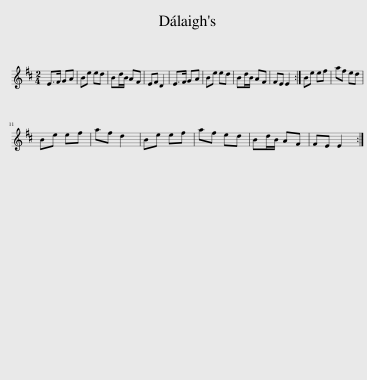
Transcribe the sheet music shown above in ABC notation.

X:1
L:1/8
M:2/4
I:linebreak $
K:D
V:1 treble
V:1
 E>F GA | Be ed | Bd/B/ AF | EF D2 | E>F GA | %5
 Be ed | Bd/B/ AF | FE E2 :| Be ef | af ed |$ %10
 Be ef | af d2 | Be ef | af ed | Bd/B/ AF | %15
 FE E2 :| %16
